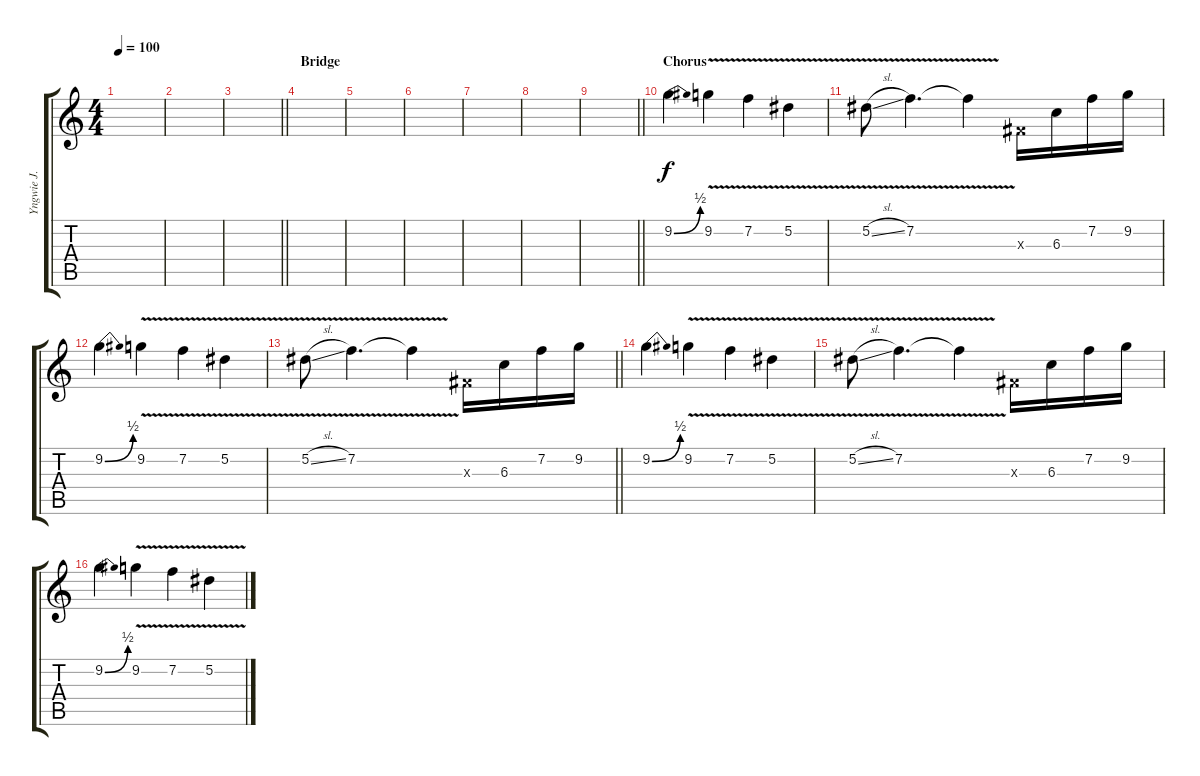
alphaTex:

\track ("Yngwie J. Malmsteen" "Yngwie J. ") {instrument overdrivenguitar}
\staff {score tabs}
\tuning (Eb4 Bb3 Gb3 Db3 Ab2 Eb2) {hide}
\ts (4 4)
\tempo 100
\clef g2
\ks c
|
|
\barLineRight lightlight
|
\section ("" "Bridge")
|
|
|
|
|
\barLineRight lightlight
|
\section ("" "Chorus")
9.2{be (bend 0 0 60 2)}.4 9.2{v}.4 7.2{v}.4 5.2{v}.4 |
5.2{v sl}.8 7.2{v}.4{d} 7.2{t}.4 0.3{x}.16 6.3.16 7.2.16 9.2.16 |
9.2{be (bend 0 0 60 2)}.4 9.2{v}.4 7.2{v}.4 5.2{v}.4 |
\barLineRight lightlight
5.2{v sl}.8 7.2{v}.4{d} 7.2{t}.4 0.3{x}.16 6.3.16 7.2.16 9.2.16 |
9.2{be (bend 0 0 60 2)}.4 9.2{v}.4 7.2{v}.4 5.2{v}.4 |
5.2{v sl}.8 7.2{v}.4{d} 7.2{t}.4 0.3{x}.16 6.3.16 7.2.16 9.2.16 |
9.2{be (bend 0 0 60 2)}.4 9.2{v}.4 7.2{v}.4 5.2{v}.4
